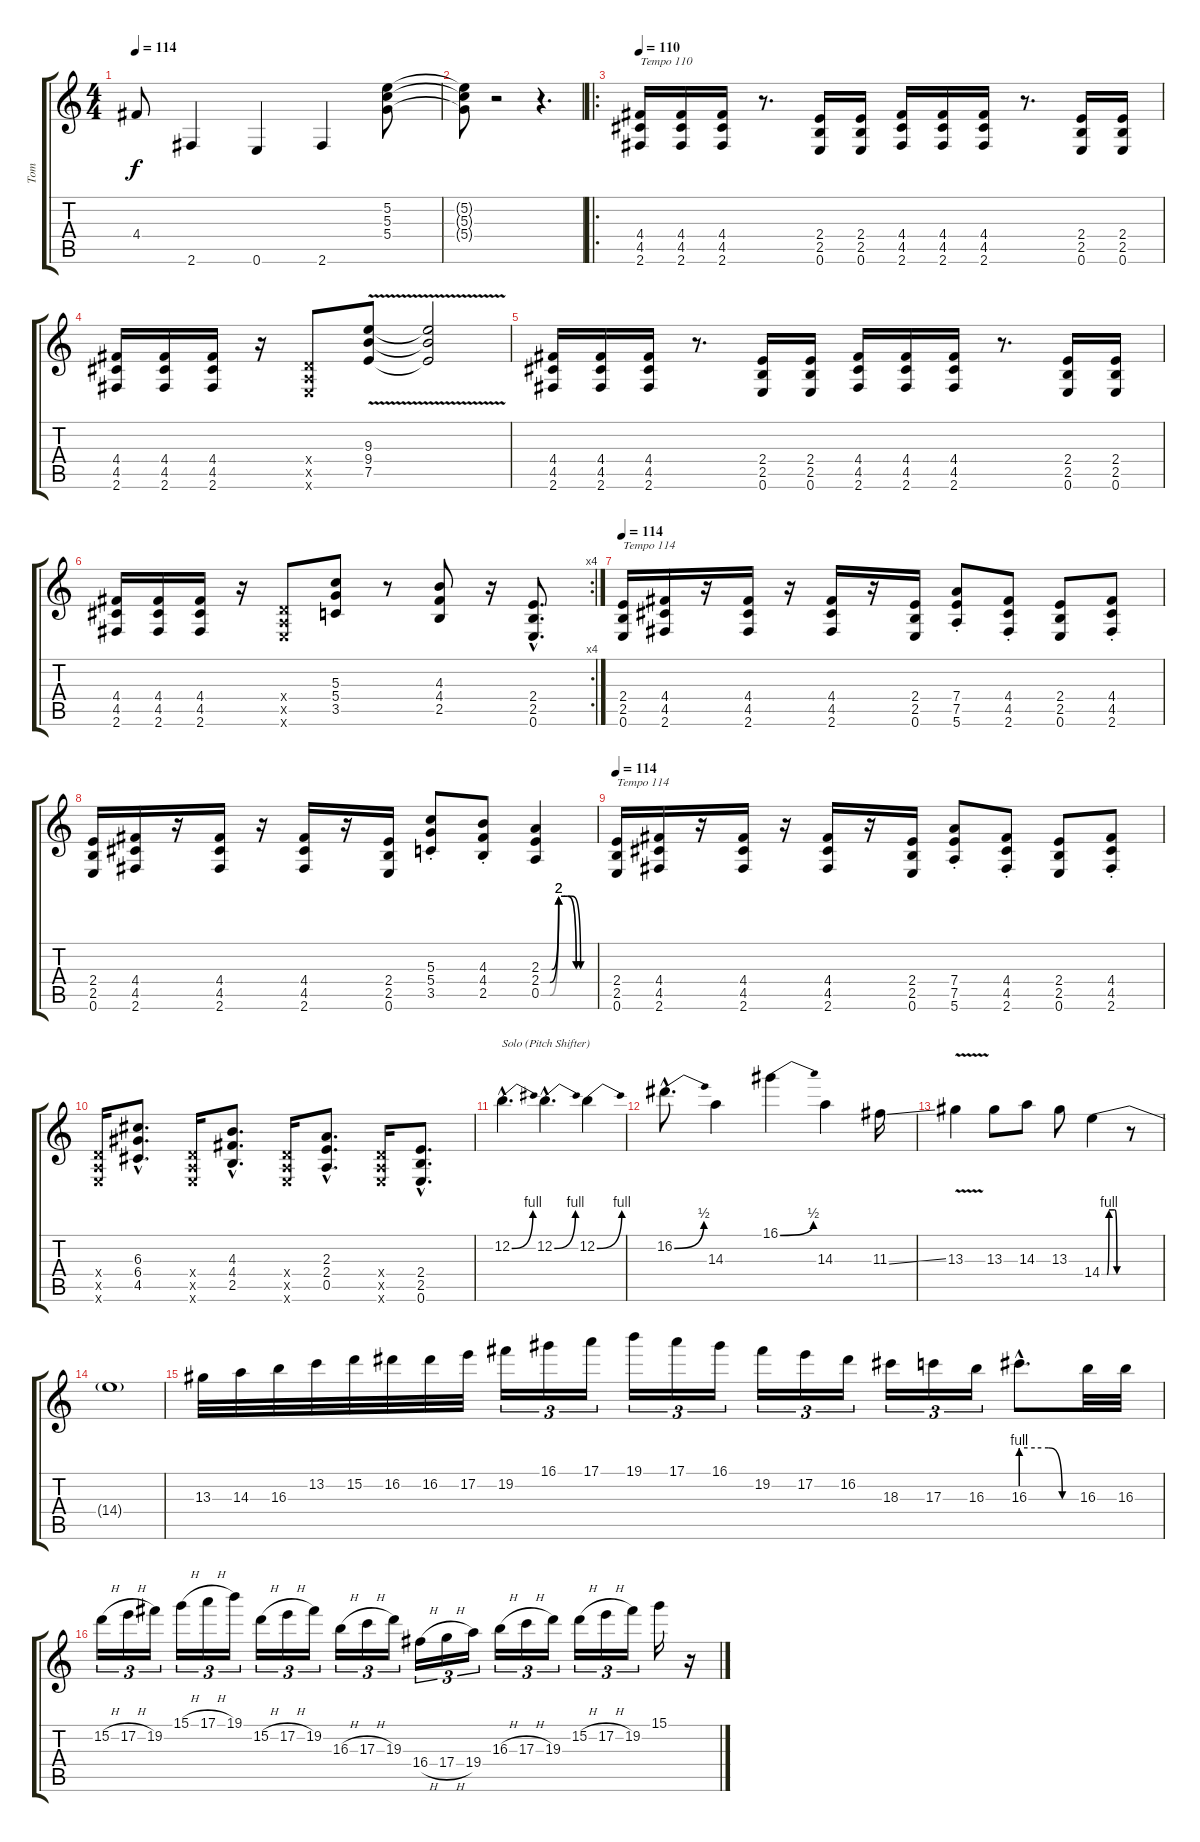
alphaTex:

\track ("Tom" "Tom") {instrument overdrivenguitar}
\staff {score tabs}
\tuning (E4 B3 G3 D3 A2 E2) {hide}
\ts (4 4)
\tempo 114
\clef g2
\ks c
4.4.8{dy f} 2.6.4 0.6.4 2.6.4 (5.2 5.3 5.4).8 |
(5.2{t} 5.3{t} 5.4{t}).8 r.2 r.4{d} |
\ro
\tempo 110
(4.4 4.5 2.6).16{txt "Tempo 110"} (4.4 4.5 2.6).16 (4.4 4.5 2.6).16 r.8{d} (2.4 2.5 0.6).16 (2.4 2.5 0.6).16 (4.4 4.5 2.6).16 (4.4 4.5 2.6).16 (4.4 4.5 2.6).16 r.8{d} (2.4 2.5 0.6).16 (2.4 2.5 0.6).16 |
(4.4 4.5 2.6).16 (4.4 4.5 2.6).16 (4.4 4.5 2.6).16 r.16 (0.4{x} 0.5{x} 0.6{x}).8 (9.3{v} 9.4 7.5).8 (9.3{t} 9.4{t} 7.5{t}).2 |
(4.4 4.5 2.6).16 (4.4 4.5 2.6).16 (4.4 4.5 2.6).16 r.8{d} (2.4 2.5 0.6).16 (2.4 2.5 0.6).16 (4.4 4.5 2.6).16 (4.4 4.5 2.6).16 (4.4 4.5 2.6).16 r.8{d} (2.4 2.5 0.6).16 (2.4 2.5 0.6).16 |
\rc 4
(4.4 4.5 2.6).16 (4.4 4.5 2.6).16 (4.4 4.5 2.6).16 r.16 (0.4{x} 0.5{x} 0.6{x}).8 (5.3 5.4 3.5).8 r.8 (4.3 4.4 2.5).8 r.16 (2.4{hac} 2.5{hac} 0.6{hac}).8{d} |
\tempo 114
(2.4 2.5 0.6).16{txt "Tempo 114"} (4.4 4.5 2.6).16 r.16 (4.4 4.5 2.6).16 r.16 (4.4 4.5 2.6).16 r.16 (2.4 2.5 0.6).16 (7.4{st} 7.5{st} 5.6{st}).8 (4.4{st} 4.5{st} 2.6{st}).8 (2.4 2.5 0.6).8 (4.4{st} 4.5{st} 2.6{st}).8 |
(2.4 2.5 0.6).16 (4.4 4.5 2.6).16 r.16 (4.4 4.5 2.6).16 r.16 (4.4 4.5 2.6).16 r.16 (2.4 2.5 0.6).16 (5.3{st} 5.4{st} 3.5{st}).8 (4.3{st} 4.4{st} 2.5{st}).8 (2.3{be (custom 0 0 12 0 20 8 35 8 45 0 60 0)} 2.4{be (custom 0 0 10 0 20 8 30 8 40 0 60 0)} 0.5{be (custom 0 0 10 0 20 8 30 8 40 0 60 0)}).4 |
\tempo 114
(2.4 2.5 0.6).16{txt "Tempo 114"} (4.4 4.5 2.6).16 r.16 (4.4 4.5 2.6).16 r.16 (4.4 4.5 2.6).16 r.16 (2.4 2.5 0.6).16 (7.4{st} 7.5{st} 5.6{st}).8 (4.4{st} 4.5{st} 2.6{st}).8 (2.4 2.5 0.6).8 (4.4{st} 4.5{st} 2.6{st}).8 |
(0.4{x} 0.5{x} 0.6{x}).16 (6.3{hac} 6.4{hac} 4.5{hac}).8{d} (0.4{x} 0.5{x} 0.6{x}).16 (4.3{hac} 4.4{hac} 2.5{hac}).8{d} (0.4{x} 0.5{x} 0.6{x}).16 (2.3{hac} 2.4{hac} 0.5{hac}).8{d} (0.4{x} 0.5{x} 0.6{x}).16 (2.4{hac} 2.5{hac} 0.6{hac}).8{d} |
12.2{be (bend 0 0 60 4) hac}.4{d txt "Solo (Pitch Shifter)"} 12.2{be (bend 0 0 60 4) hac}.4{d} 12.2{be (bend 0 0 60 4)}.4 |
16.2{be (bend 0 0 60 2) hac}.8{d} 14.3.4 16.1{be (bend 0 0 60 2)}.4 14.3.4 11.3{ss}.16 |
13.3{v}.4 13.3.8 14.3.8 13.3.8 14.4{be (custom 0 0 15 0 21 4 38 4 44 0 60 0)}.4 r.8 |
14.4{t}.1 |
13.3.32 14.3.32 16.3.32 13.2.32 15.2.32 16.2.32 16.2.32 17.2.32 19.2.16{tu (3 2)} 16.1.16{tu (3 2)} 17.1.16{tu (3 2)} 19.1.16{tu (3 2)} 17.1.16{tu (3 2)} 16.1.16{tu (3 2)} 19.2.16{tu (3 2)} 17.2.16{tu (3 2)} 16.2.16{tu (3 2)} 18.3.16{tu (3 2)} 17.3.16{tu (3 2)} 16.3.16{tu (3 2)} 16.3{be (custom 0 4 15 4 30 4 45 0 60 0) hac}.8{d} 16.3.32 16.3.32 |
15.2{h}.16{tu (3 2)} 17.2{h}.16{tu (3 2)} 19.2.16{tu (3 2)} 15.1{h}.16{tu (3 2)} 17.1{h}.16{tu (3 2)} 19.1.16{tu (3 2)} 15.2{h}.16{tu (3 2)} 17.2{h}.16{tu (3 2)} 19.2.16{tu (3 2)} 16.3{h}.16{tu (3 2)} 17.3{h}.16{tu (3 2)} 19.3.16{tu (3 2)} 16.4{h}.16{tu (3 2)} 17.4{h}.16{tu (3 2)} 19.4.16{tu (3 2)} 16.3{h}.16{tu (3 2)} 17.3{h}.16{tu (3 2)} 19.3.16{tu (3 2)} 15.2{h}.16{tu (3 2)} 17.2{h}.16{tu (3 2)} 19.2.16{tu (3 2)} 15.1.16 r.16
